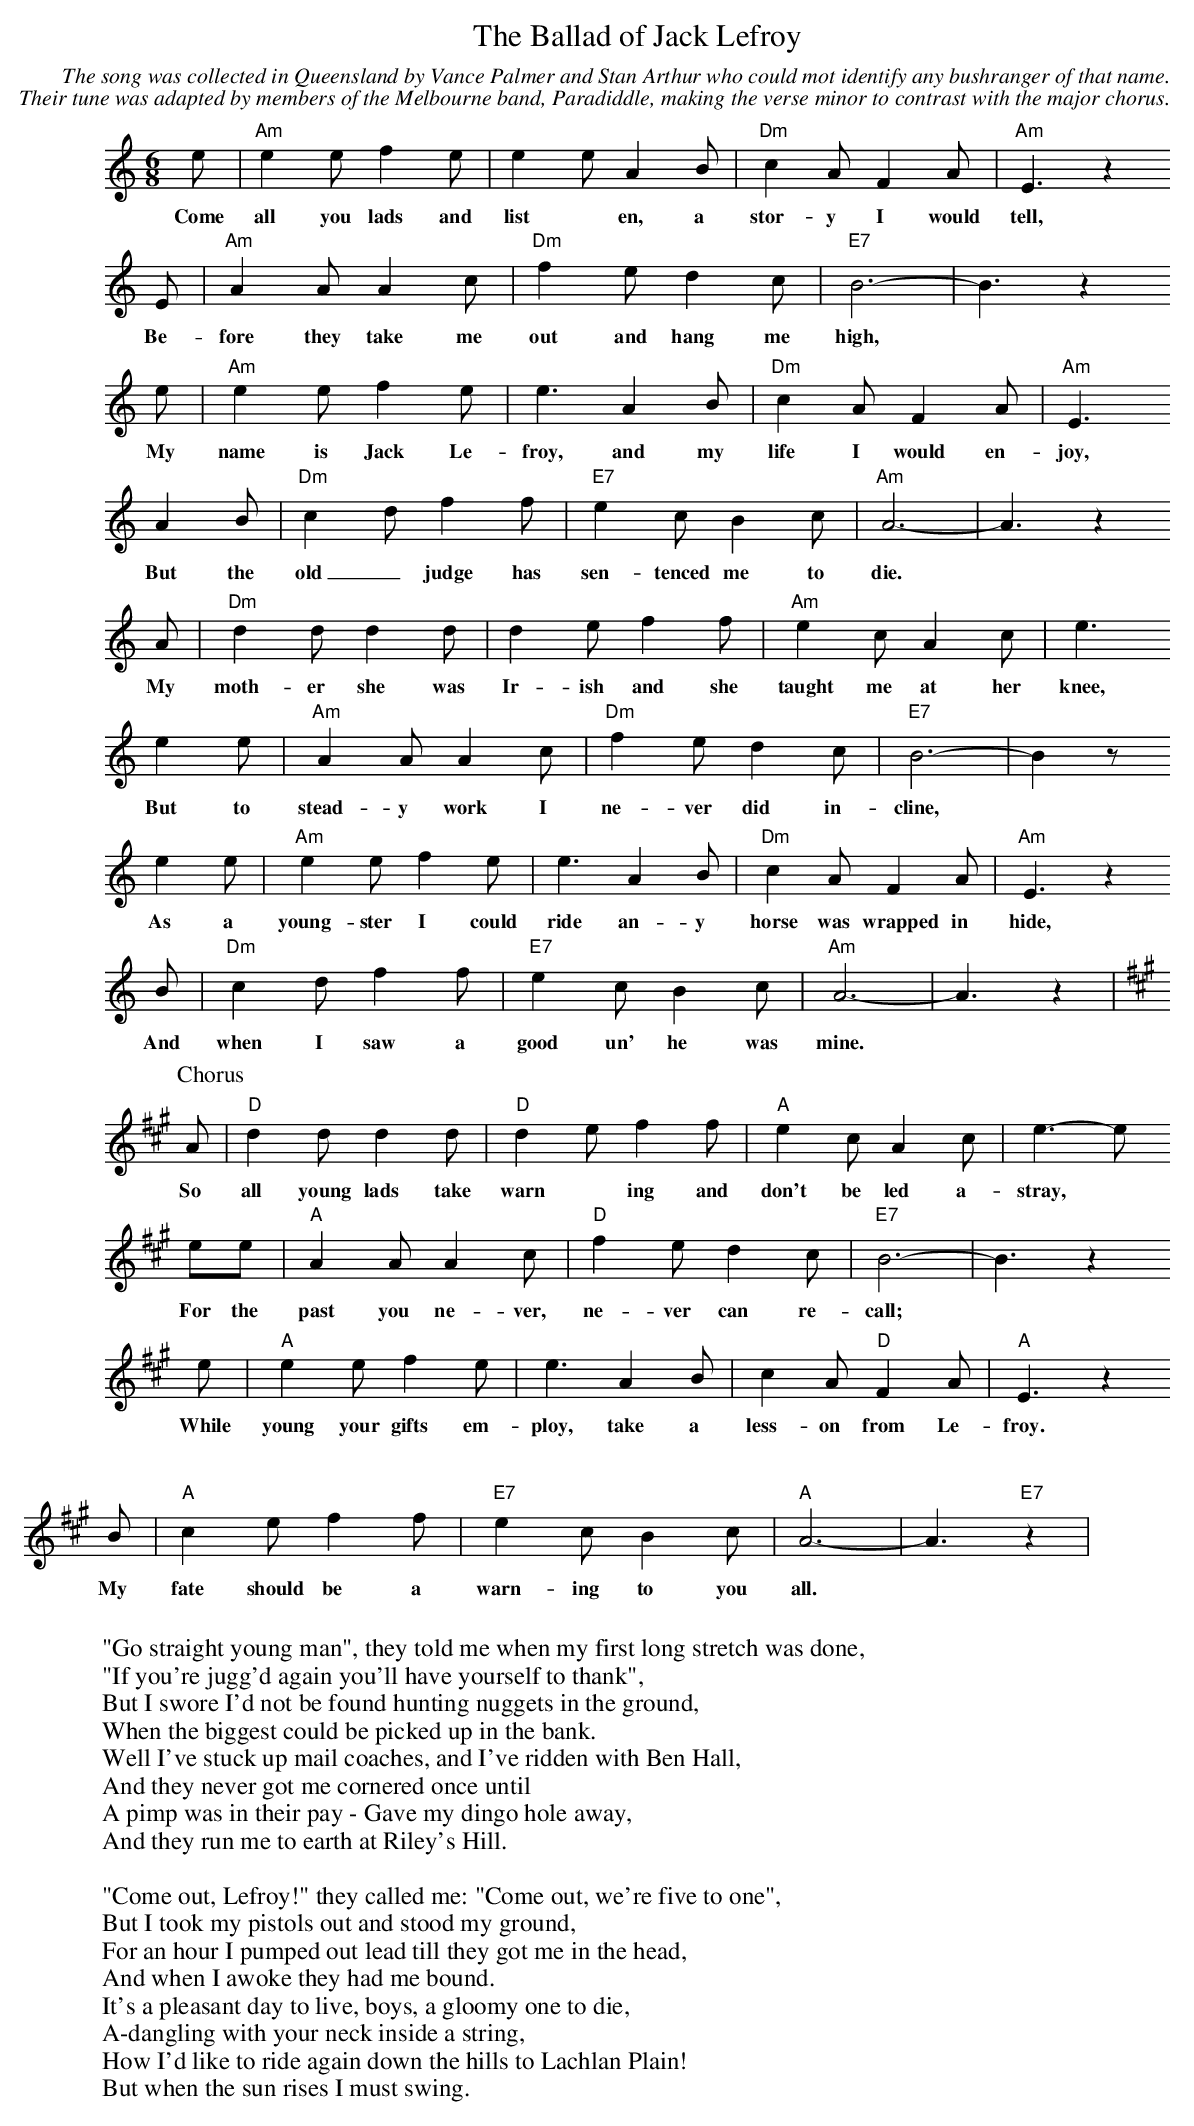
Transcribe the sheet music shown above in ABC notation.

X:1
T:Ballad of Jack Lefroy, The
C:The song was collected in Queensland by Vance Palmer and Stan Arthur who could mot identify any bushranger of that name.
C:Their tune was adapted by members of the Melbourne band, Paradiddle, making the verse minor to contrast with the major chorus.
M:6/8
L:1/8
K:Amin
e|"Am"e2ef2e|e2eA2B|"Dm"c2AF2A|"Am"E3 z2
w:Come all you lads and list*en, a stor-y I would tell,
E|"Am"A2AA2c|"Dm"f2ed2c|"E7"B6-|B3z2
w: Be-fore they take me out and hang me high,*
e|"Am"e2ef2e|e3A2B|"Dm"c2AF2A|"Am"E3
w: My name is Jack Le-froy, and my life I would en-joy,
A2B|"Dm"c2d f2f|"E7"e2cB2c|"Am"A6-|A3z2
w: But the old_ judge has sen-tenced me to die.*
A|"Dm"d2dd2d|d2ef2f|"Am"e2cA2c|e3
w: My moth-er she was Ir-ish and she taught me at her knee,
e2e|"Am"A2AA2c|"Dm"f2ed2c|"E7"B6-|B2z
w: But to stead-y work I ne-ver did in-cline,*
e2e|"Am"e2ef2e|e3A2B|"Dm"c2AF2A|"Am"E3z2
w: As a young-ster I could ride an-y horse was wrapped in hide,
B|"Dm"c2df2f|"E7"e2cB2c|"Am"A6-|A3z2|
w: And when I saw a good un' he was mine.
K:Amaj
P:Chorus
A|"D"d2dd2d|"D"d2ef2f|"A"e2cA2c|e3-e
w:So all young lads take warn*ing and don't be led a-stray,*
ee|"A"A2AA2c|"D"f2ed2c|"E7"B6-|B3z2
w: For the past you ne-ver, ne-ver can re-call;*
e|"A"e2ef2e|e3A2B|c2A"D"F2A|"A"E3z2
w: While young your gifts em-ploy, take a less-on from Le-froy.
B|"A"c2ef2f|"E7"e2cB2c|"A"A6-|A3"E7"z2|
w: My fate should be a warn-ing to you all.
W:
W:"Go straight young man", they told me when my first long stretch was done,
W:"If you're jugg'd again you'll have yourself to thank",
W:But I swore I'd not be found hunting nuggets in the ground,
W:When the biggest could be picked up in the bank.
W:Well I've stuck up mail coaches, and I've ridden with Ben Hall,
W:And they never got me cornered once until
W:A pimp was in their pay - Gave my dingo hole away,
W:And they run me to earth at Riley's Hill.
W:
W:"Come out, Lefroy!" they called me: "Come out, we're five to one",
W:But I took my pistols out and stood my ground,
W:For an hour I pumped out lead till they got me in the head,
W:And when I awoke they had me bound.
W:It's a pleasant day to live, boys, a gloomy one to die,
W:A-dangling with your neck inside a string,
W:How I'd like to ride again down the hills to Lachlan Plain!
W:But when the sun rises I must swing.
